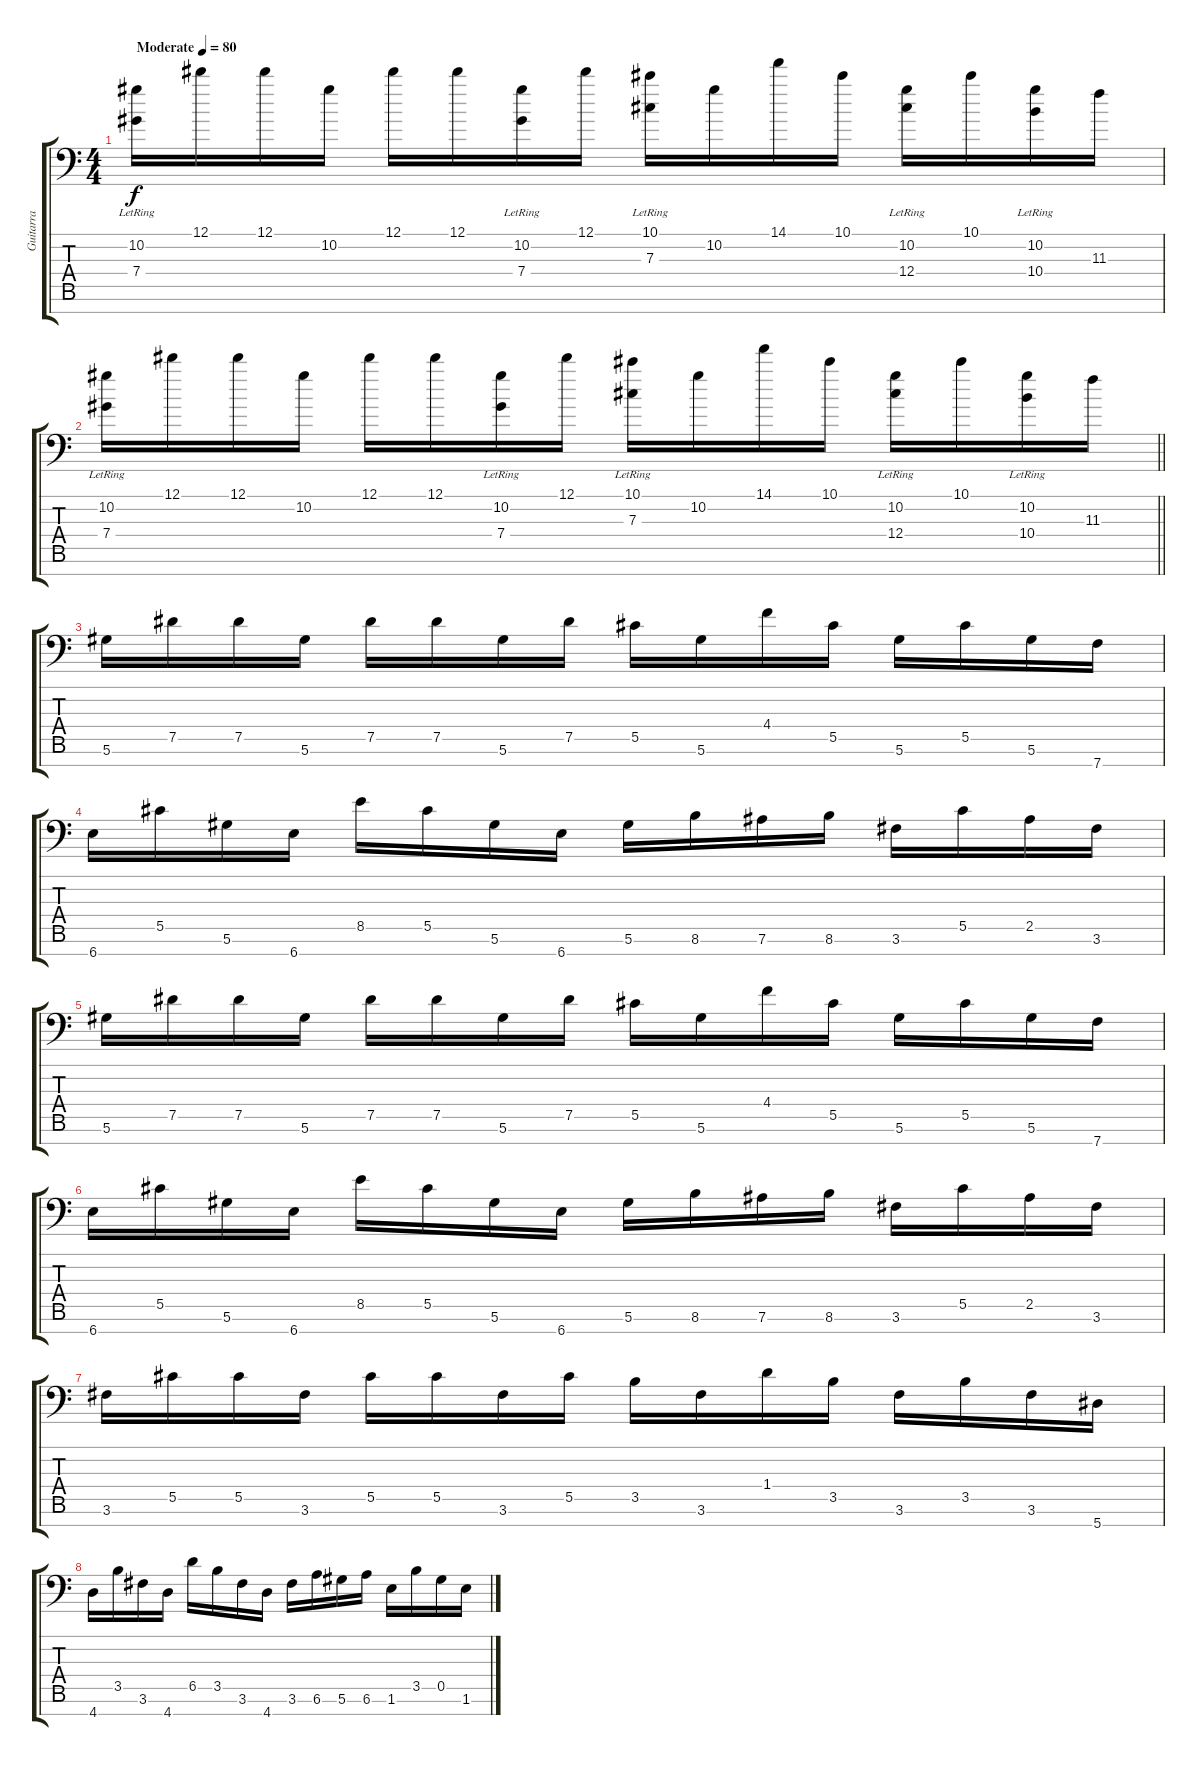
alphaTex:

\track ("Guitarra" "Guitarra") {instrument distortionguitar}
\staff {score tabs}
\tuning (Eb4 Bb3 Gb3 Db3 Ab2 Eb2 Bb1) {hide}
\ts (4 4)
\tempo (80 "Moderate")
\clef f4
\ks c
(10.2 7.4{lr}).16{dy f instrument harpsichord} 12.1.16 12.1.16 10.2.16 12.1.16 12.1.16 (10.2 7.4{lr}).16 12.1.16 (10.1 7.3{lr}).16 10.2.16 14.1.16 10.1.16 (10.2 12.4{lr}).16 10.1.16 (10.2 10.4{lr}).16 11.3.16 |
\barLineRight lightlight
(10.2 7.4{lr}).16 12.1.16 12.1.16 10.2.16 12.1.16 12.1.16 (10.2 7.4{lr}).16 12.1.16 (10.1 7.3{lr}).16 10.2.16 14.1.16 10.1.16 (10.2 12.4{lr}).16 10.1.16 (10.2 10.4{lr}).16 11.3.16 |
\section ("" "")
5.6.16{instrument distortionguitar} 7.5.16 7.5.16 5.6.16 7.5.16 7.5.16 5.6.16 7.5.16 5.5.16 5.6.16 4.4.16 5.5.16 5.6.16 5.5.16 5.6.16 7.7.16 |
6.7.16 5.5.16 5.6.16 6.7.16 8.5.16 5.5.16 5.6.16 6.7.16 5.6.16 8.6.16 7.6.16 8.6.16 3.6.16 5.5.16 2.5.16 3.6.16 |
5.6.16 7.5.16 7.5.16 5.6.16 7.5.16 7.5.16 5.6.16 7.5.16 5.5.16 5.6.16 4.4.16 5.5.16 5.6.16 5.5.16 5.6.16 7.7.16 |
6.7.16 5.5.16 5.6.16 6.7.16 8.5.16 5.5.16 5.6.16 6.7.16 5.6.16 8.6.16 7.6.16 8.6.16 3.6.16 5.5.16 2.5.16 3.6.16 |
3.6.16 5.5.16 5.5.16 3.6.16 5.5.16 5.5.16 3.6.16 5.5.16 3.5.16 3.6.16 1.4.16 3.5.16 3.6.16 3.5.16 3.6.16 5.7.16 |
4.7.16 3.5.16 3.6.16 4.7.16 6.5.16 3.5.16 3.6.16 4.7.16 3.6.16 6.6.16 5.6.16 6.6.16 1.6.16 3.5.16 0.5.16 1.6.16
